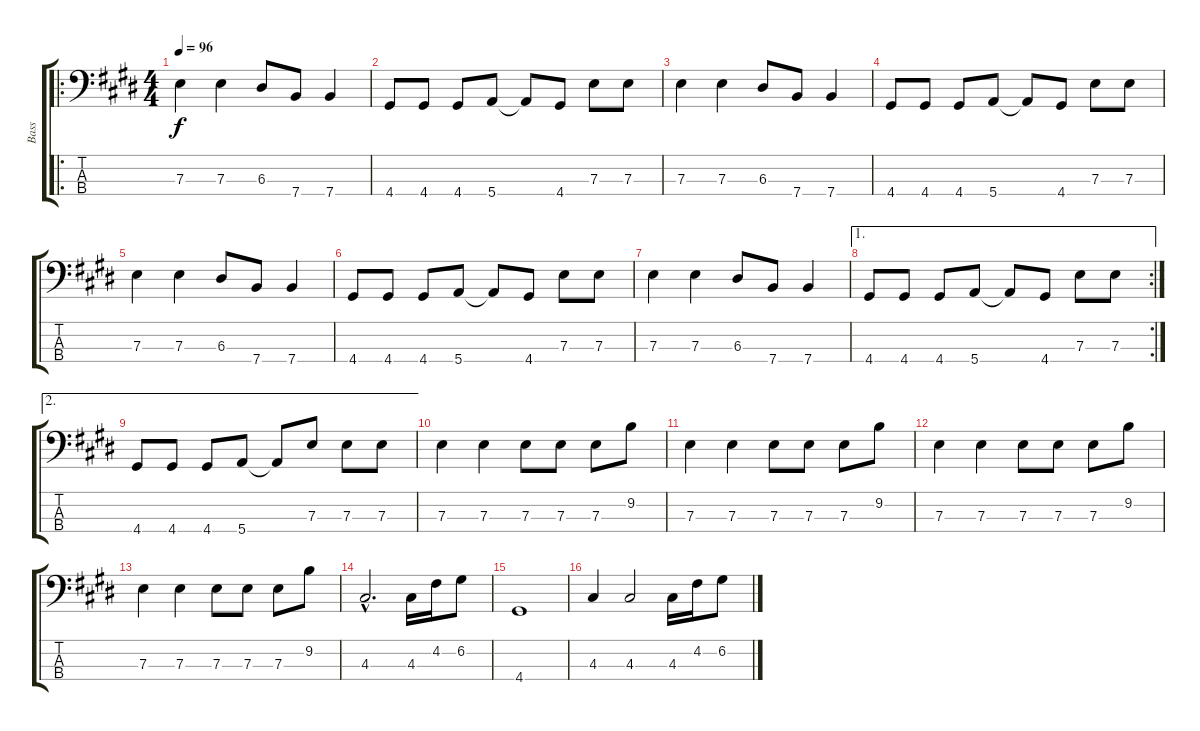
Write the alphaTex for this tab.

\track ("Bass" "Bass") {instrument electricbassfinger}
\staff {score tabs}
\tuning (G2 D2 A1 E1) {hide}
\ro
\ts (4 4)
\tempo 96
\clef f4
\ks e
7.3.4{dy f} 7.3.4 6.3.8 7.4.8 7.4.4 |
4.4.8 4.4.8 4.4.8 5.4.8 5.4{t}.8 4.4.8 7.3.8 7.3.8 |
7.3.4 7.3.4 6.3.8 7.4.8 7.4.4 |
4.4.8 4.4.8 4.4.8 5.4.8 5.4{t}.8 4.4.8 7.3.8 7.3.8 |
7.3.4 7.3.4 6.3.8 7.4.8 7.4.4 |
4.4.8 4.4.8 4.4.8 5.4.8 5.4{t}.8 4.4.8 7.3.8 7.3.8 |
7.3.4 7.3.4 6.3.8 7.4.8 7.4.4 |
\ae 1
\rc 2
4.4.8 4.4.8 4.4.8 5.4.8 5.4{t}.8 4.4.8 7.3.8 7.3.8 |
\ae 2
4.4.8 4.4.8 4.4.8 5.4.8 5.4{t}.8 7.3.8 7.3.8 7.3.8 |
7.3.4 7.3.4 7.3.8 7.3.8 7.3.8 9.2.8 |
7.3.4 7.3.4 7.3.8 7.3.8 7.3.8 9.2.8 |
7.3.4 7.3.4 7.3.8 7.3.8 7.3.8 9.2.8 |
7.3.4 7.3.4 7.3.8 7.3.8 7.3.8 9.2.8 |
4.3{hac}.2{d} 4.3.16 4.2.16 6.2.8 |
4.4.1 |
4.3.4 4.3.2 4.3.16 4.2.16 6.2.8
